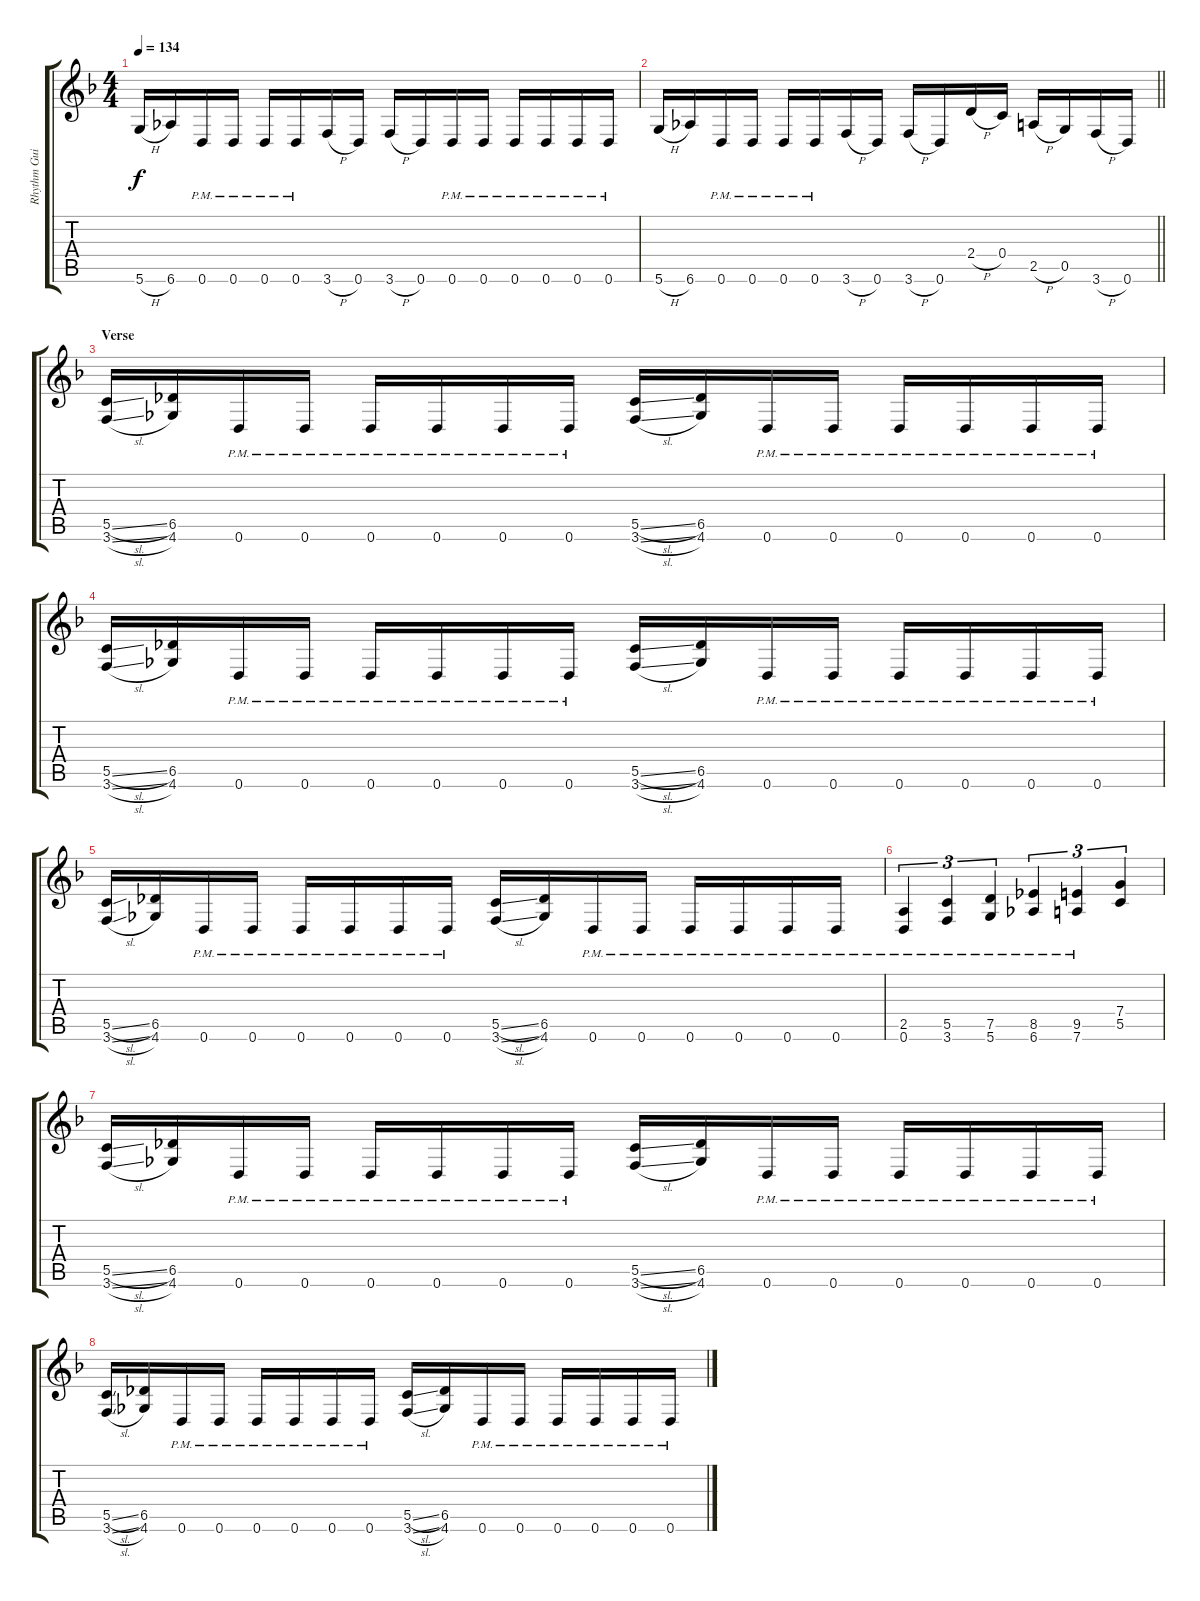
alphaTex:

\track ("Rhythm Guitar 2" "Rhythm Gui") {instrument distortionguitar}
\staff {score tabs}
\tuning (D4 A3 F3 C3 G2 D2) {hide}
\ts (4 4)
\tempo 134
\clef g2
\ks dminor
5.6{h}.16{dy f} 6.6.16 0.6{pm}.16 0.6{pm}.16 0.6{pm}.16 0.6{pm}.16 3.6{h}.16 0.6.16 3.6{h}.16 0.6.16 0.6{pm}.16 0.6{pm}.16 0.6{pm}.16 0.6{pm}.16 0.6{pm}.16 0.6{pm}.16 |
\barLineRight lightlight
5.6{h}.16 6.6.16 0.6{pm}.16 0.6{pm}.16 0.6{pm}.16 0.6{pm}.16 3.6{h}.16 0.6.16 3.6{h}.16 0.6.16 2.4{h}.16 0.4.16 2.5{h}.16 0.5.16 3.6{h}.16 0.6.16 |
\section ("" "Verse")
(5.5{sl} 3.6{sl}).16 (6.5 4.6).16 0.6{pm}.16 0.6{pm}.16 0.6{pm}.16 0.6{pm}.16 0.6{pm}.16 0.6{pm}.16 (5.5{sl} 3.6{sl}).16 (6.5 4.6).16 0.6{pm}.16 0.6{pm}.16 0.6{pm}.16 0.6{pm}.16 0.6{pm}.16 0.6{pm}.16 |
(5.5{sl} 3.6{sl}).16 (6.5 4.6).16 0.6{pm}.16 0.6{pm}.16 0.6{pm}.16 0.6{pm}.16 0.6{pm}.16 0.6{pm}.16 (5.5{sl} 3.6{sl}).16 (6.5 4.6).16 0.6{pm}.16 0.6{pm}.16 0.6{pm}.16 0.6{pm}.16 0.6{pm}.16 0.6{pm}.16 |
(5.5{sl} 3.6{sl}).16 (6.5 4.6).16 0.6{pm}.16 0.6{pm}.16 0.6{pm}.16 0.6{pm}.16 0.6{pm}.16 0.6{pm}.16 (5.5{sl} 3.6{sl}).16 (6.5 4.6).16 0.6{pm}.16 0.6{pm}.16 0.6{pm}.16 0.6{pm}.16 0.6{pm}.16 0.6{pm}.16 |
(2.5{pm} 0.6{pm}).4{tu (3 2)} (5.5{pm} 3.6{pm}).4{tu (3 2)} (7.5{pm} 5.6{pm}).4{tu (3 2)} (8.5{pm} 6.6{pm}).4{tu (3 2)} (9.5{pm} 7.6{pm}).4{tu (3 2)} (7.4 5.5).4{tu (3 2)} |
(5.5{sl} 3.6{sl}).16 (6.5 4.6).16 0.6{pm}.16 0.6{pm}.16 0.6{pm}.16 0.6{pm}.16 0.6{pm}.16 0.6{pm}.16 (5.5{sl} 3.6{sl}).16 (6.5 4.6).16 0.6{pm}.16 0.6{pm}.16 0.6{pm}.16 0.6{pm}.16 0.6{pm}.16 0.6{pm}.16 |
(5.5{sl} 3.6{sl}).16 (6.5 4.6).16 0.6{pm}.16 0.6{pm}.16 0.6{pm}.16 0.6{pm}.16 0.6{pm}.16 0.6{pm}.16 (5.5{sl} 3.6{sl}).16 (6.5 4.6).16 0.6{pm}.16 0.6{pm}.16 0.6{pm}.16 0.6{pm}.16 0.6{pm}.16 0.6{pm}.16
